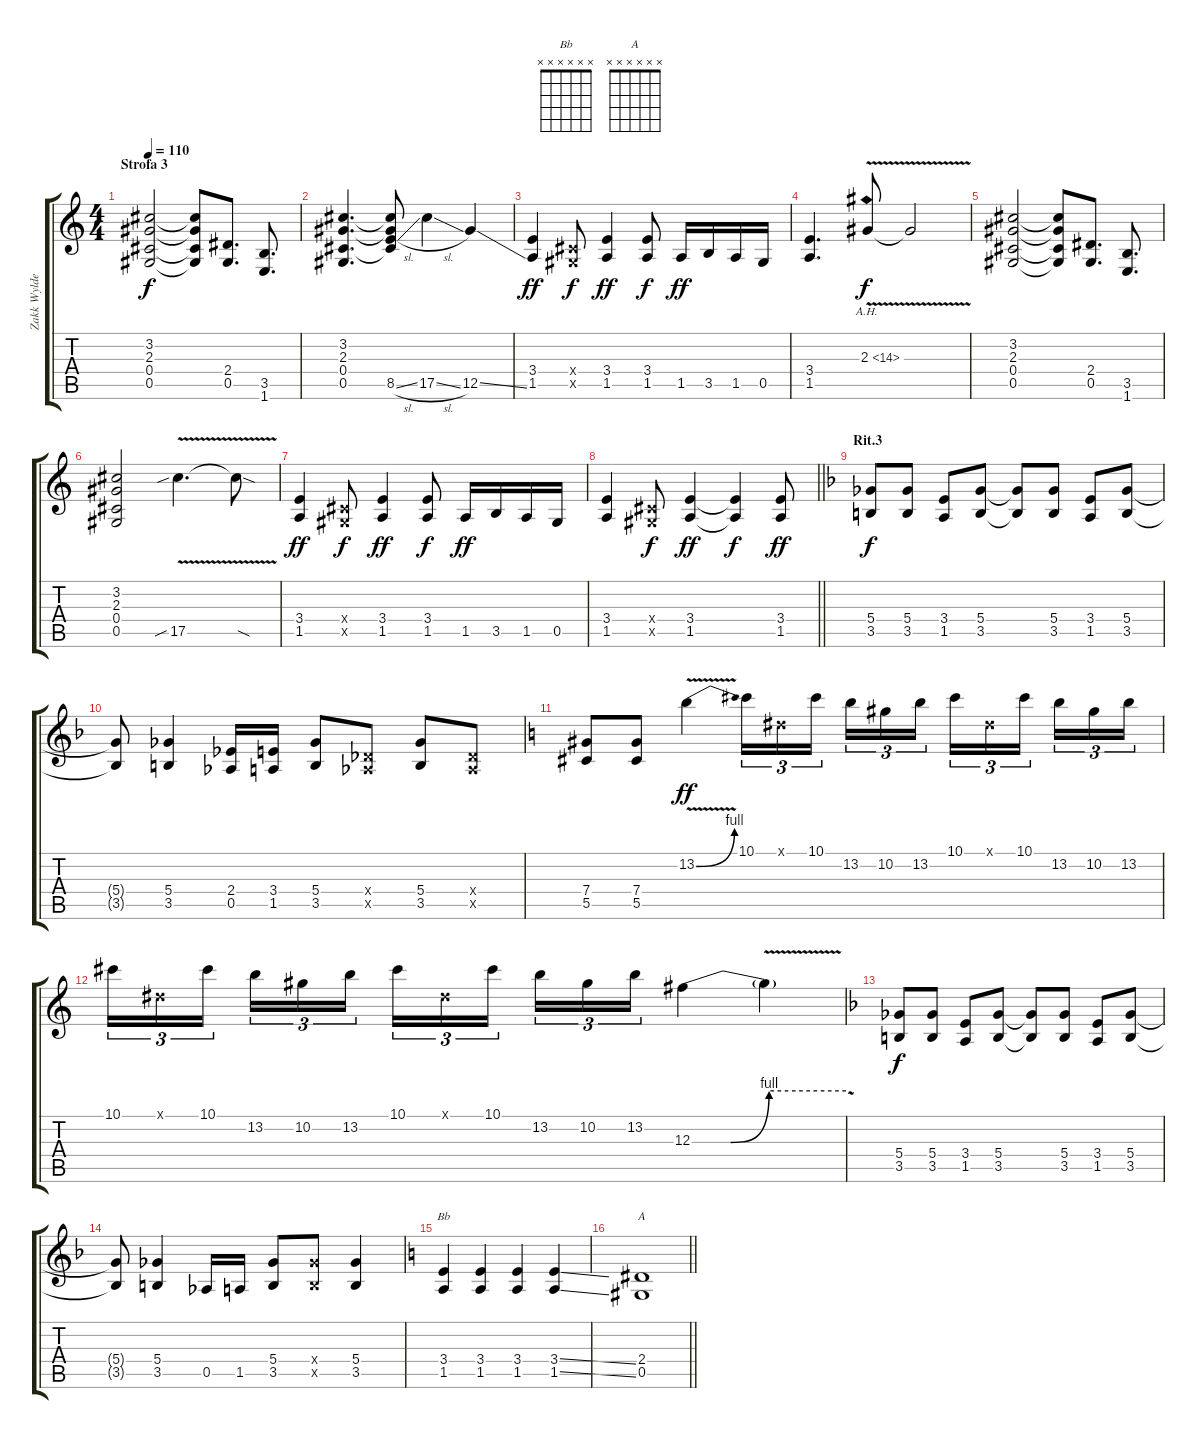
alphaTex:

\track ("Zakk Wylde" "Zakk Wylde") {instrument overdrivenguitar}
\staff {score tabs}
\tuning (Eb4 Bb3 Gb3 Db3 Ab2 Eb2) {hide}
\chord ("Bb" x x x x x x)
\chord ("A" x x x x x x)
\ts (4 4)
\section ("" "Strofa 3")
\tempo 110
\clef g2
\ks c
(3.2 2.3 0.4 0.5).2{dy f} (3.2{t} 2.3{t} 0.4{t} 0.5{t}).8 (2.4 0.5).8{d} (3.5 1.6).8{d} |
(3.2 2.3 0.4 0.5).4{d} (3.2{t} 2.3{t} 0.4{t} 8.5{sl}).8 17.5{sl}.4 12.5{ss}.4 |
(3.4 1.5).4{dy ff} (0.4{x} 0.5{x}).8{dy f} (3.4 1.5).4{dy ff} (3.4 1.5).8{dy f} 1.5.16{dy ff} 3.5.16 1.5.16 0.5.16 |
(3.4 1.5).4{d} 2.3{ah 12 v}.8{dy f} 2.3{t}.2 |
(3.2 2.3 0.4 0.5).2 (3.2{t} 2.3{t} 0.4{t} 0.5{t}).8 (2.4 0.5).8{d} (3.5 1.6).8{d} |
(3.2 2.3 0.4 0.5).2 17.5{v sib}.4{d} 17.5{sod t}.8 |
(3.4 1.5).4{dy ff} (0.4{x} 0.5{x}).8{dy f} (3.4 1.5).4{dy ff} (3.4 1.5).8{dy f} 1.5.16{dy ff} 3.5.16 1.5.16 0.5.16 |
\barLineRight lightlight
(3.4 1.5).4 (0.4{x} 0.5{x}).8{dy f} (3.4 1.5).4{dy ff} (3.4{t} 1.5{t}).4{dy f} (3.4 1.5).8{dy ff} |
\section ("" "Rit.3")
\ks dminor
(5.4 3.5).8{dy f} (5.4 3.5).8 (3.4 1.5).8 (5.4 3.5).8 (5.4{t} 3.5{t}).8 (5.4 3.5).8 (3.4 1.5).8 (5.4 3.5).8 |
(5.4{t} 3.5{t}).8 (5.4 3.5).4 (2.4 0.5).16 (3.4 1.5).16 (5.4 3.5).8 (0.4{x} 0.5{x}).8 (5.4 3.5).8 (0.4{x} 0.5{x}).8 |
\ks c
(7.4 5.5).8 (7.4 5.5).8 13.2{be (bend 0 0 60 4) v}.4{dy ff} 10.1.16{tu (3 2)} 0.1{x}.16{tu (3 2)} 10.1.16{tu (3 2) beam splitsecondary} 13.2.16{tu (3 2)} 10.2.16{tu (3 2)} 13.2.16{tu (3 2)} 10.1.16{tu (3 2)} 0.1{x}.16{tu (3 2)} 10.1.16{tu (3 2) beam splitsecondary} 13.2.16{tu (3 2)} 10.2.16{tu (3 2)} 13.2.16{tu (3 2)} |
10.1.16{tu (3 2)} 0.1{x}.16{tu (3 2)} 10.1.16{tu (3 2) beam splitsecondary} 13.2.16{tu (3 2)} 10.2.16{tu (3 2)} 13.2.16{tu (3 2)} 10.1.16{tu (3 2)} 0.1{x}.16{tu (3 2)} 10.1.16{tu (3 2) beam splitsecondary} 13.2.16{tu (3 2)} 10.2.16{tu (3 2)} 13.2.16{tu (3 2)} 12.3{be (custom 0 0 15 0 30 4 60 4)}.4 12.3{v t}.4 |
\ks dminor
(5.4 3.5).8{dy f} (5.4 3.5).8 (3.4 1.5).8 (5.4 3.5).8 (5.4{t} 3.5{t}).8 (5.4 3.5).8 (3.4 1.5).8 (5.4 3.5).8 |
(5.4{t} 3.5{t}).8 (5.4 3.5).4 0.5.16 1.5.16 (5.4 3.5).8 (5.4{x} 3.5{x}).8 (5.4 3.5).4 |
\ks c
(3.4 1.5).4{ch "Bb"} (3.4 1.5).4 (3.4 1.5).4 (3.4{ss} 1.5{ss}).4 |
\barLineRight lightlight
(2.4 0.5).1{ch "A"}
